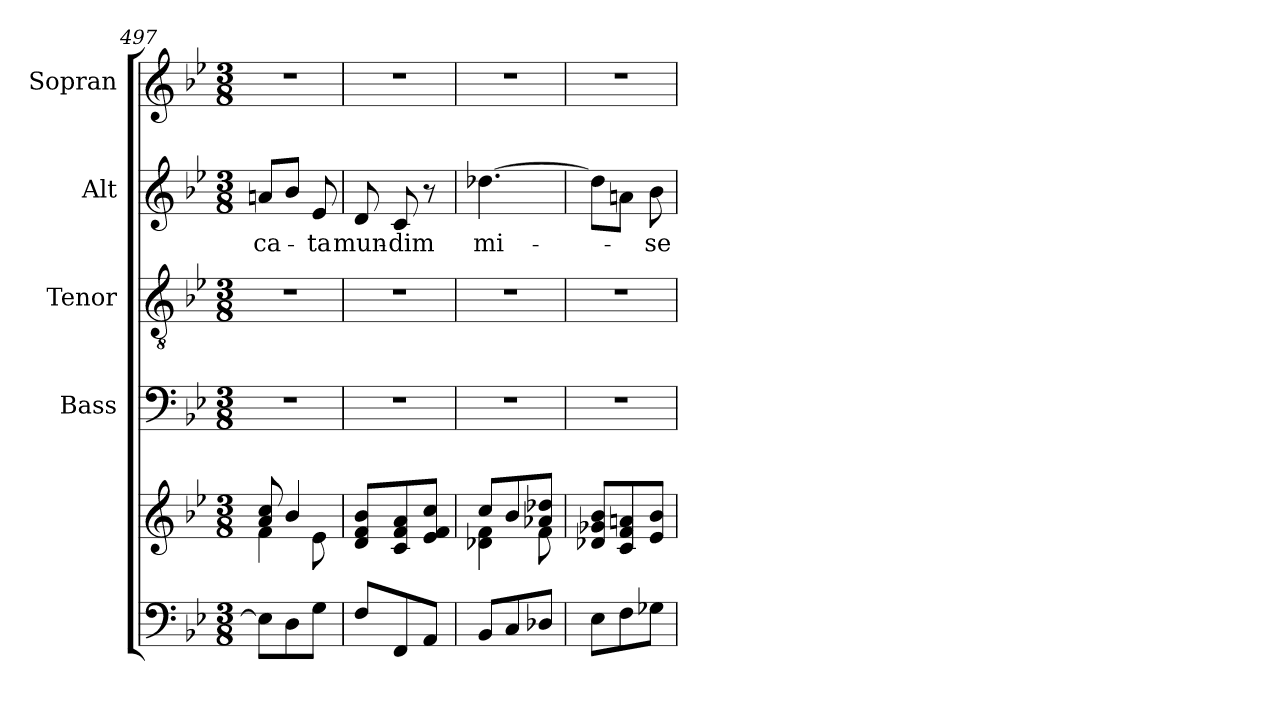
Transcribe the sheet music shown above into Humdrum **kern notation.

**kern	**kern	**kern	**kern	**kern	**text	**kern
*part5	*part5	*part4	*part3	*part2	*part2	*part1
*staff6	*staff5	*staff4	*staff3	*staff2	*staff2	*staff1
*	*	*I"Bass	*I"Tenor	*I"Alt	*	*I"Sopran
*	*	*I'B.	*I'T.	*I'A.	*	*I'S.
*clefF4	*clefG2	*clefF4	*clefGv2	*clefG2	*	*clefG2
*k[b-e-]	*k[b-e-]	*k[b-e-]	*k[b-e-]	*k[b-e-]	*	*k[b-e-]
*B-:	*B-:	*B-:	*B-:	*B-:	*	*B-:
*M3/8	*M3/8	*M3/8	*M3/8	*M3/8	*	*M3/8
=497	=497	=497	=497	=497	=497	=497
*	*^	*	*	*	*	*
!	!	!	!	!	!	!LO:LY:b	!
8E-\L]	8a/ 8cc/	4f\	4.r	4.r	8an/L	-ca-	4.r
8D\	4b-/	.	.	.	8b-/J	.	.
!	!	!	!	!	!	!LO:LY:b	!
8G\J	.	8e-\	.	.	8e-/	-ta	.
=498	=498	=498	=498	=498	=498	=498	=498
!	!	!	!	!	!	!LO:LY:b	!
*	*v	*v	*	*	*	*	*
8F/L	8d/ 8f/ 8b-/L	4.r	4.r	8d/	mun-	4.r
!	!	!	!	!	!LO:LY:b	!
8FF/	8c/ 8f/ 8a/	.	.	8c/	-dim	.
8AA/J	8e-/ 8f/ 8cc/J	.	.	8r	.	.
=499	=499	=499	=499	=499	=499	=499
*	*^	*	*	*	*	*
!	!	!	!	!	!	!LO:LY:b	!
8BB-/L	8cc/L	4d-X\ 4f\	4.r	4.r	[4.dd-X\	mi-	4.r
8C/	8b-/	.	.	.	.	.	.
8D-X/J	8a-X/ 8dd-X/J	8f\	.	.	.	.	.
*	*v	*v	*	*	*	*	*
=500	=500	=500	=500	=500	=500	=500
8E-\L	8d-X/ 8g-X/ 8b-/L	4.r	4.r	8dd-\L]	.	4.r
8F\	8c/ 8f/ 8an/	.	.	8an\J	.	.
!	!	!	!	!	!LO:LY:b	!
8G-X\J	8e-/ 8b-/J	.	.	8b-\	-se-	.
=	=	=	=	=	=	=
*-	*-	*-	*-	*-	*-	*-
